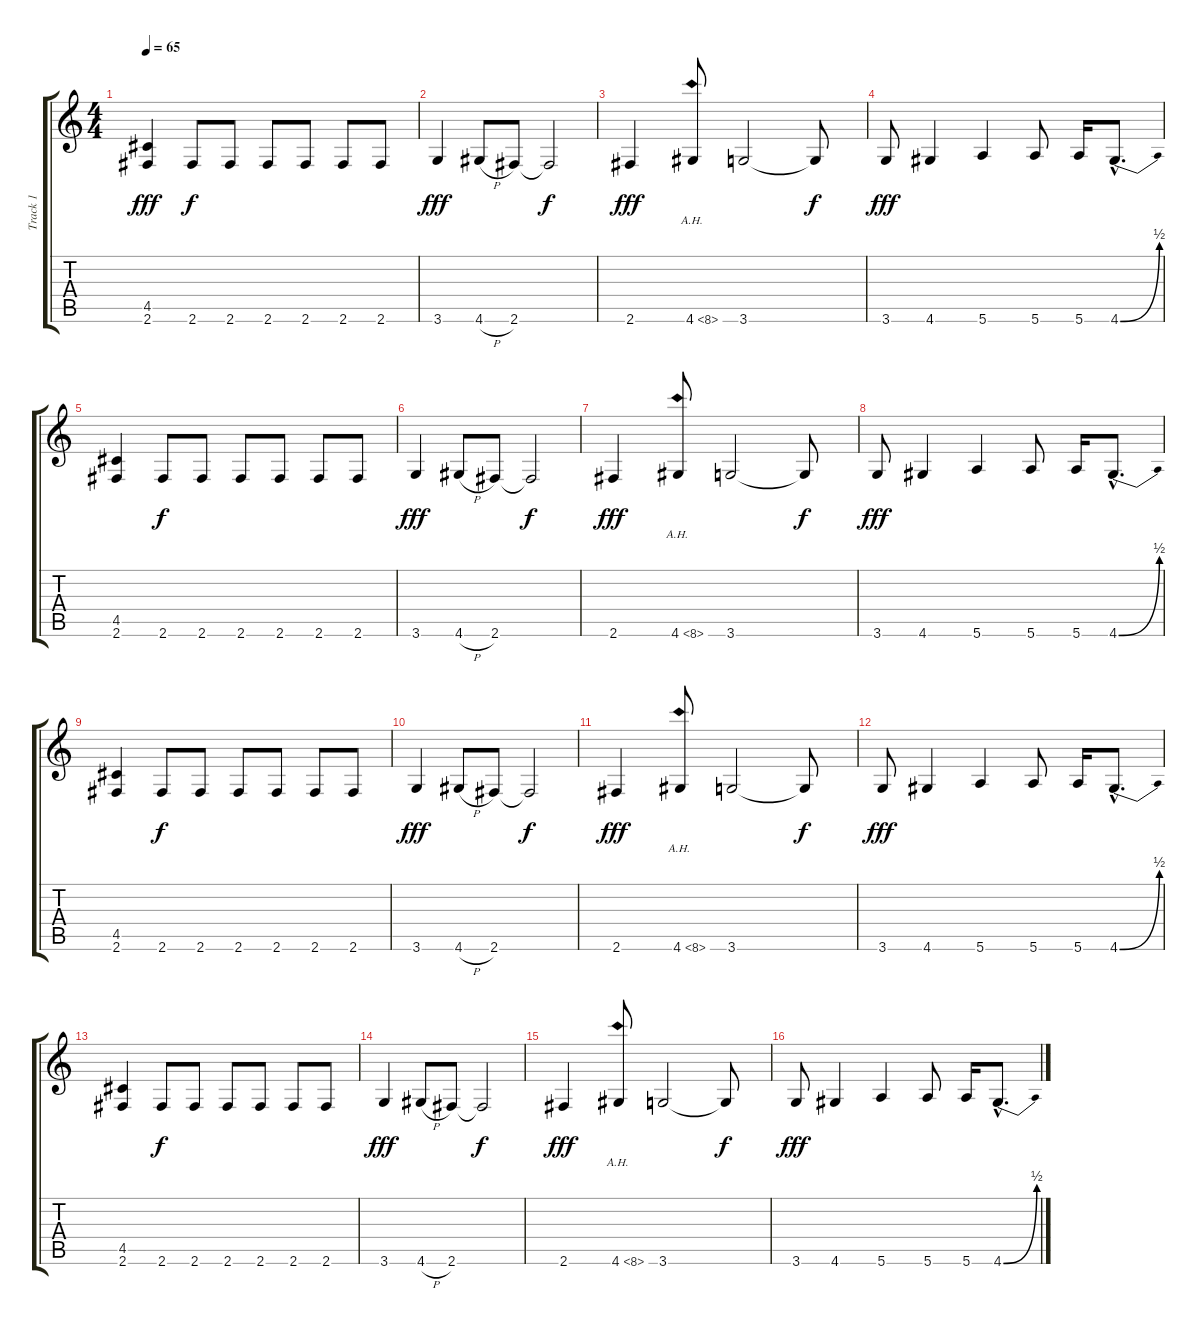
\track ("Track 1" "Track 1") {instrument distortionguitar}
\staff {score tabs}
\tuning (E4 B3 G3 D3 A2 E2) {hide}
\ts (4 4)
\tempo 65
\clef g2
\ks c
(4.5 2.6).4{dy fff} 2.6.8{dy f} 2.6.8 2.6.8 2.6.8 2.6.8 2.6.8 |
3.6.4{dy fff} 4.6{h}.8 2.6.8 2.6{t}.2{dy f} |
2.6.4{dy fff} 4.6{ah 4}.8 3.6.2 3.6{t}.8{dy f} |
3.6.8{dy fff} 4.6.4 5.6.4 5.6.8 5.6.16 4.6{be (bend 0 0 60 2) hac}.8{d} |
(4.5 2.6).4 2.6.8{dy f} 2.6.8 2.6.8 2.6.8 2.6.8 2.6.8 |
3.6.4{dy fff} 4.6{h}.8 2.6.8 2.6{t}.2{dy f} |
2.6.4{dy fff} 4.6{ah 4}.8 3.6.2 3.6{t}.8{dy f} |
3.6.8{dy fff} 4.6.4 5.6.4 5.6.8 5.6.16 4.6{be (bend 0 0 60 2) hac}.8{d} |
(4.5 2.6).4 2.6.8{dy f} 2.6.8 2.6.8 2.6.8 2.6.8 2.6.8 |
3.6.4{dy fff} 4.6{h}.8 2.6.8 2.6{t}.2{dy f} |
2.6.4{dy fff} 4.6{ah 4}.8 3.6.2 3.6{t}.8{dy f} |
3.6.8{dy fff} 4.6.4 5.6.4 5.6.8 5.6.16 4.6{be (bend 0 0 60 2) hac}.8{d} |
(4.5 2.6).4 2.6.8{dy f} 2.6.8 2.6.8 2.6.8 2.6.8 2.6.8 |
3.6.4{dy fff} 4.6{h}.8 2.6.8 2.6{t}.2{dy f} |
2.6.4{dy fff} 4.6{ah 4}.8 3.6.2 3.6{t}.8{dy f} |
3.6.8{dy fff} 4.6.4 5.6.4 5.6.8 5.6.16 4.6{be (bend 0 0 60 2) hac}.8{d}
